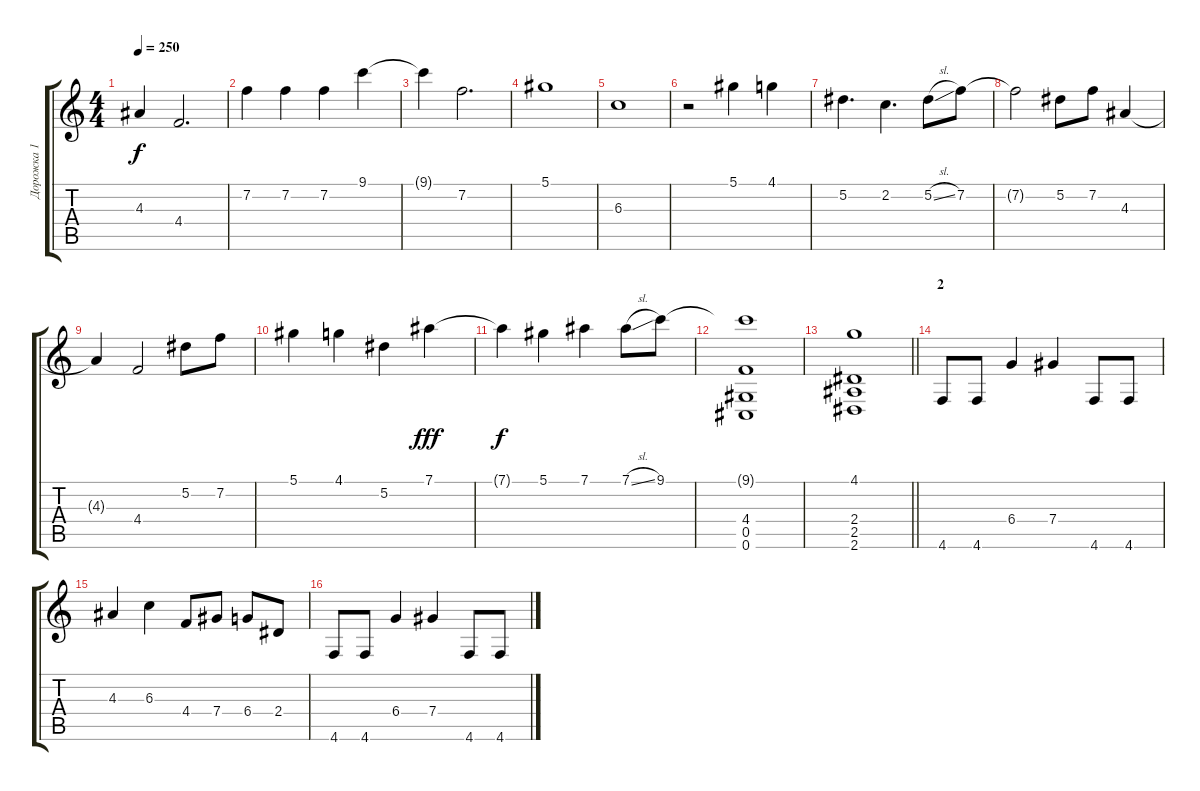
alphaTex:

\track ("Дорожка 1" "Дорожка 1") {instrument distortionguitar}
\staff {score tabs}
\tuning (Eb4 Bb3 Gb3 Db3 Ab2 Db2) {hide}
\ts (4 4)
\tempo 250
\clef g2
\ks c
4.3{t}.4{dy f} 4.4.2{d} |
7.2.4 7.2.4 7.2.4 9.1.4 |
9.1{t}.4 7.2.2{d} |
5.1.1 |
6.3.1 |
r.2 5.1.4 4.1.4 |
5.2.4{d} 2.2.4{d} 5.2{sl}.8 7.2.8 |
7.2{t}.2 5.2.8 7.2.8 4.3.4 |
4.3{t}.4 4.4.2 5.2.8 7.2.8 |
5.1.4 4.1.4 5.2.4 7.1.4{dy fff} |
7.1{t}.4{dy f} 5.1.4 7.1.4 7.1{sl}.8 9.1.8 |
(9.1{t} 4.4 0.5 0.6).1 |
\barLineRight lightlight
(4.1 2.4 2.5 2.6).1 |
\section ("" "2")
4.6.8 4.6.8 6.4.4 7.4.4 4.6.8 4.6.8 |
4.3.4 6.3.4 4.4.8 7.4.8 6.4.8 2.4.8 |
4.6.8 4.6.8 6.4.4 7.4.4 4.6.8 4.6.8
